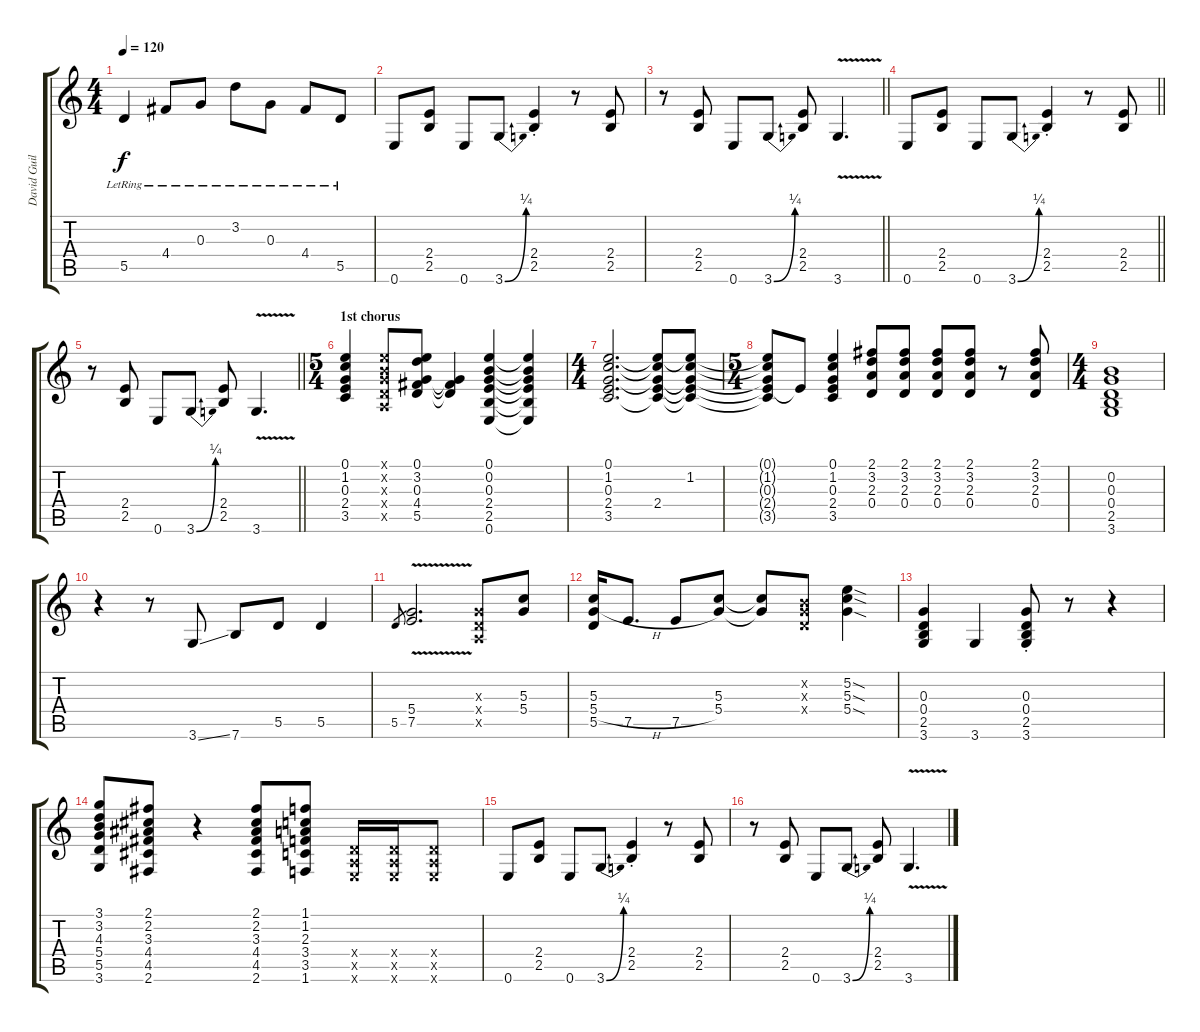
\track ("David Guilmour" "David Guil") {instrument electricguitarjazz}
\staff {score tabs}
\tuning (E4 B3 G3 D3 A2 E2) {hide}
\ts (4 4)
\tempo 120
\clef g2
\ks c
5.5{lr}.4{dy f} 4.4{lr}.8 0.3{lr}.8 3.2{lr}.8 0.3{lr}.8 4.4{lr}.8 5.5{lr}.8 |
0.6.8 (2.4 2.5).8 0.6.8 3.6{be (bend 0 0 60 1)}.8 (2.4{st} 2.5{st}).4 r.8 (2.4 2.5).8 |
\barLineRight lightlight
r.8 (2.4 2.5).8 0.6.8 3.6{be (bend 0 0 60 1)}.8 (2.4 2.5).8 3.6{v}.4{d} |
\barLineRight lightlight
0.6.8 (2.4 2.5).8 0.6.8 3.6{be (bend 0 0 60 1)}.8 (2.4{st} 2.5{st}).4 r.8 (2.4 2.5).8 |
\barLineRight lightlight
r.8 (2.4 2.5).8 0.6.8 3.6{be (bend 0 0 60 1)}.8 (2.4 2.5).8 3.6{v}.4{d} |
\ts (5 4)
\section ("" "1st chorus")
(0.1 1.2 0.3 2.4 3.5).4 (0.1{x} 0.2{x} 0.3{x} 0.4{x} 0.5{x}).8 (0.1 3.2 0.3 4.4 5.5).8 (0.3{t} 4.4{t} 5.5{t}).4 (0.1 0.2 0.3 2.4 2.5 0.6).4 (0.1{t} 0.2{t} 0.3{t} 2.4{t} 2.5{t} 0.6{t}).4 |
\ts (4 4)
(0.1 1.2 0.3 2.4 3.5).2{d} (0.1{t} 1.2{t} 0.3{t} 2.4 3.5{t}).8 (0.1{t} 1.2 0.3{t} 2.4{t} 3.5{t}).8 |
\ts (5 4)
(0.1{t} 1.2{t} 0.3{t} 2.4{t} 3.5{t}).8 2.4{t}.8 (0.1 1.2 0.3 2.4 3.5).4 (2.1 3.2 2.3 0.4).8 (2.1 3.2 2.3 0.4).8 (2.1 3.2 2.3 0.4).8 (2.1 3.2 2.3 0.4).8 r.8 (2.1 3.2 2.3 0.4).8 |
\ts (4 4)
(0.2 0.3 0.4 2.5 3.6).1 |
r.4 r.8 3.6{ss}.8 7.6.8 5.5.8 5.5.4 |
5.5.8{gr} (5.4 7.5{v}).2{d} (0.3{x} 0.4{x} 0.5{x}).8 (5.3 5.4).8 |
(5.3 5.4{h} 5.5).16 7.5.8{d} 7.5.8 (5.3 5.4).8 (5.3{t} 5.4{t}).8 (0.2{x} 0.3{x} 0.4{x}).8 (5.2{sod} 5.3{sod} 5.4{sod}).4 |
(0.3 0.4 2.5 3.6).4 3.6.4 (0.3{st} 0.4{st} 2.5{st} 3.6{st}).8 r.8 r.4 |
(3.1 3.2 4.3 5.4 5.5 3.6).8 (2.1 2.2 3.3 4.4 4.5 2.6).8 r.4 (2.1 2.2 3.3 4.4 4.5 2.6).8 (1.1 1.2 2.3 3.4 3.5 1.6).8 (0.4{x} 0.5{x} 0.6{x}).16 (0.4{x} 0.5{x} 0.6{x}).16 (0.4{x} 0.5{x} 0.6{x}).8 |
0.6.8 (2.4 2.5).8 0.6.8 3.6{be (bend 0 0 60 1)}.8 (2.4{st} 2.5{st}).4 r.8 (2.4 2.5).8 |
r.8 (2.4 2.5).8 0.6.8 3.6{be (bend 0 0 60 1)}.8 (2.4 2.5).8 3.6{v}.4{d}
